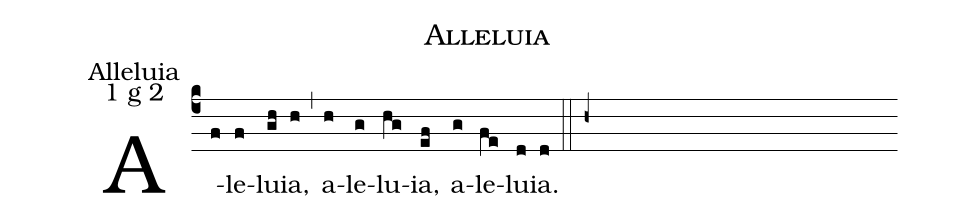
name: Alleluia;
office-part: Alleluia;
mode: 1;
mode-differentia: g 2;
%%
(c4)

A(f)le(f)lu(gh)ia,(h) (,) a(h)le(g)lu(hg)ia,(ef) a(g)le(fe)lu(d)ia.(d)

(::)

(h+)
